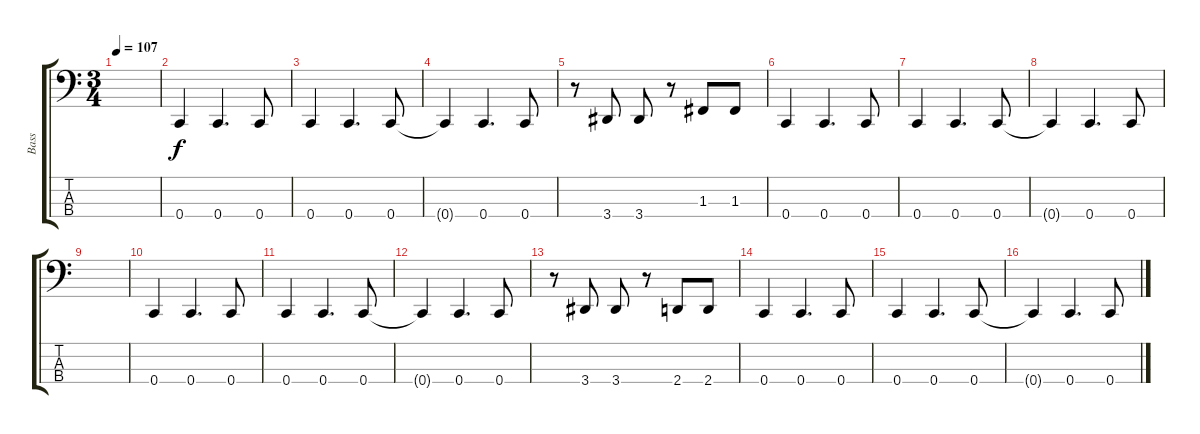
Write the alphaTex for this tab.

\track ("Bass" "Bass") {instrument electricbassfinger}
\staff {score tabs}
\tuning (Eb2 Bb1 F1 C1) {hide}
\ts (3 4)
\tempo 107
\clef f4
\ks c
|
0.4.4 0.4.4{d} 0.4.8 |
0.4.4 0.4.4{d} 0.4.8 |
0.4{t}.4 0.4.4{d} 0.4.8 |
r.8 3.4.8 3.4.8 r.8 1.3.8 1.3.8 |
0.4.4 0.4.4{d} 0.4.8 |
0.4.4 0.4.4{d} 0.4.8 |
0.4{t}.4 0.4.4{d} 0.4.8 |
|
0.4.4 0.4.4{d} 0.4.8 |
0.4.4 0.4.4{d} 0.4.8 |
0.4{t}.4 0.4.4{d} 0.4.8 |
r.8 3.4.8 3.4.8 r.8 2.4.8 2.4.8 |
0.4.4 0.4.4{d} 0.4.8 |
0.4.4 0.4.4{d} 0.4.8 |
0.4{t}.4 0.4.4{d} 0.4.8
